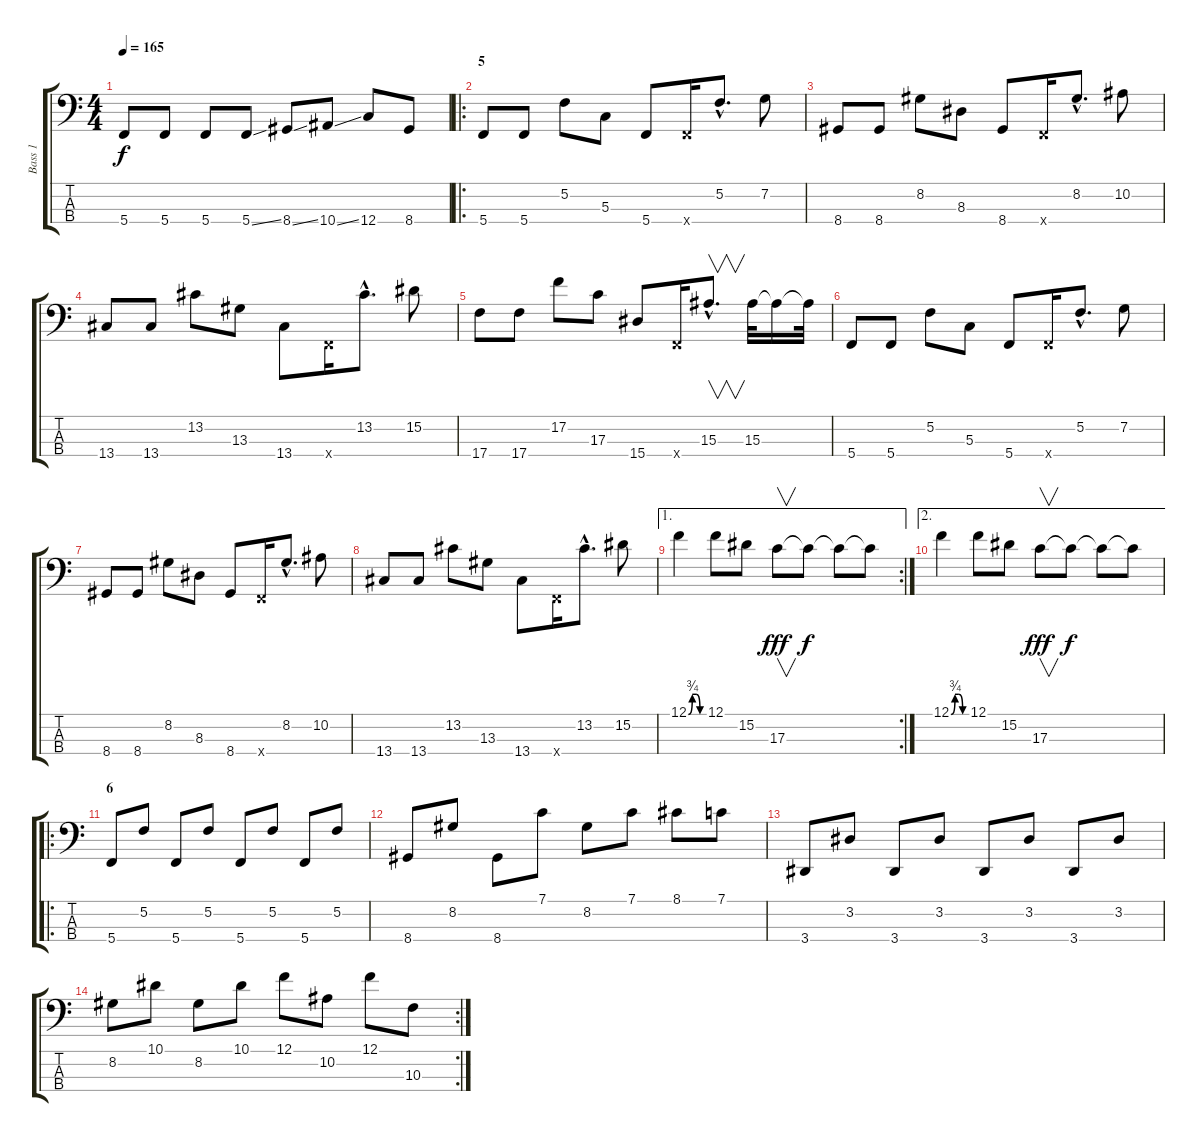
\track ("Bass 1" "Bass 1") {instrument electricbasspick}
\staff {score tabs}
\tuning (F2 C2 G1 C1) {hide}
\ts (4 4)
\tempo 165
\clef f4
\ks c
5.4.8{dy f} 5.4.8 5.4.8 5.4{ss}.8 8.4{ss}.8 10.4{ss}.8 12.4.8 8.4.8 |
\ro
\section ("" "5")
5.4.8 5.4.8 5.2.8 5.3.8 5.4.8 5.4{x}.16 5.2{hac}.8{d} 7.2.8 |
8.4.8 8.4.8 8.2.8 8.3.8 8.4.8 5.4{x}.16 8.2{hac}.8{d} 10.2.8 |
13.4.8 13.4.8 13.2.8 13.3.8 13.4.8 5.4{x}.16 13.2{hac}.8{d} 15.2.8 |
17.4.8 17.4.8 17.2.8 17.3.8 15.4.8 5.4{x}.16 15.3{hac}.8{v d} 15.3.32 15.3{t}.16 15.3{t}.32 |
5.4.8 5.4.8 5.2.8 5.3.8 5.4.8 5.4{x}.16 5.2{hac}.8{d} 7.2.8 |
8.4.8 8.4.8 8.2.8 8.3.8 8.4.8 5.4{x}.16 8.2{hac}.8{d} 10.2.8 |
13.4.8 13.4.8 13.2.8 13.3.8 13.4.8 5.4{x}.16 13.2{hac}.8{d} 15.2.8 |
\ae 1
\rc 2
12.1{be (custom 0 0 15 3 30 3 45 0 60 0)}.4 12.1.8 15.2.8 17.3.8{v dy fff} 17.3{t}.8{dy f} 17.3{t}.8 17.3{t}.8 |
\ae 2
12.1{be (custom 0 0 15 3 30 3 45 0 60 0)}.4 12.1.8 15.2.8 17.3.8{v dy fff} 17.3{t}.8{dy f} 17.3{t}.8 17.3{t}.8 |
\ro
\section ("" "6")
5.4.8 5.2.8 5.4.8 5.2.8 5.4.8 5.2.8 5.4.8 5.2.8 |
8.4.8 8.2.8 8.4.8 7.1.8 8.2.8 7.1.8 8.1.8 7.1.8 |
3.4.8 3.2.8 3.4.8 3.2.8 3.4.8 3.2.8 3.4.8 3.2.8 |
\rc 2
8.2.8 10.1.8 8.2.8 10.1.8 12.1.8 10.2.8 12.1.8 10.3.8
